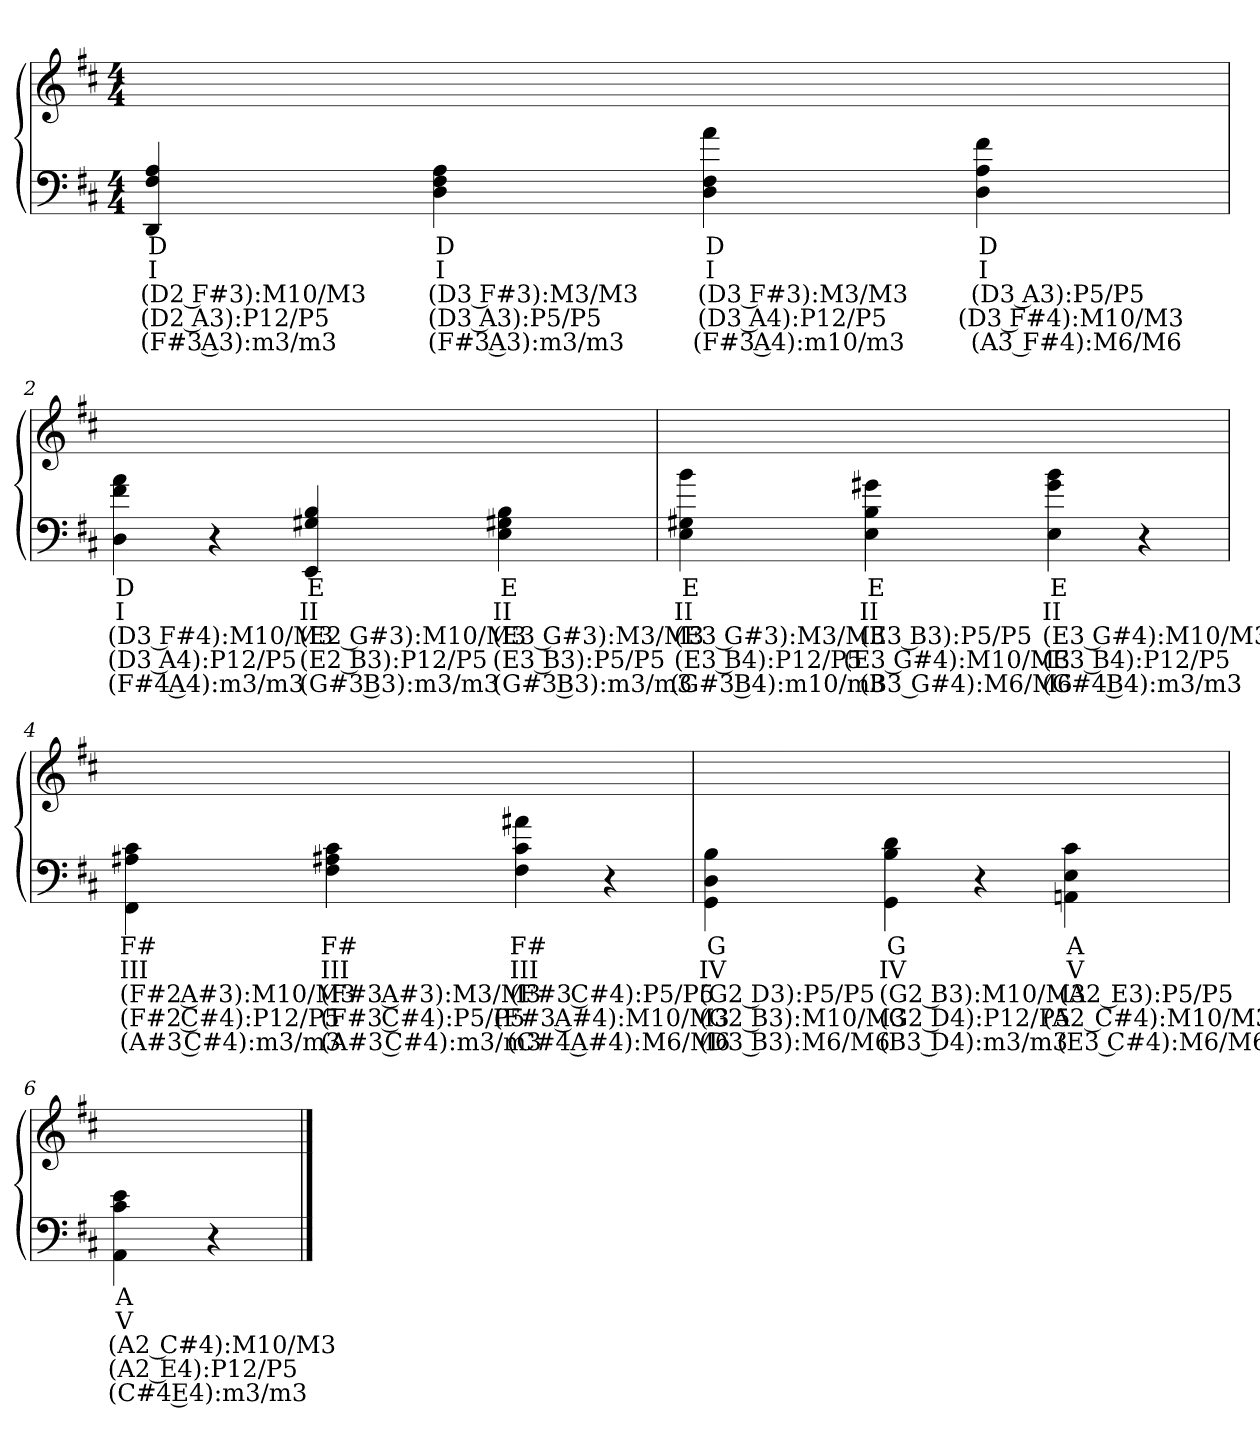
**kern	**text	**text	**text	**text	**text	**kern
*part2	*part2	*part2	*part2	*part2	*part2	*part1
*staff2	*staff2	*staff2	*staff2	*staff2	*staff2	*staff1
*clefF4	*	*	*	*	*	*clefG2
*k[f#c#]	*	*	*	*	*	*k[f#c#]
*D:	*	*	*	*	*	*D:
*M4/4	*	*	*	*	*	*M4/4
*MM60	*	*	*	*	*	*MM60
=1	=1	=1	=1	=1	=1	=1
4DD 4F# 4A	D	I	(D2 F#3):M10/M3	(D2 A3):P12/P5	(F#3 A3):m3/m3	1ryy
4D 4F# 4A	D	I	(D3 F#3):M3/M3	(D3 A3):P5/P5	(F#3 A3):m3/m3	.
4D 4F# 4a	D	I	(D3 F#3):M3/M3	(D3 A4):P12/P5	(F#3 A4):m10/m3	.
4D 4A 4f#	D	I	(D3 A3):P5/P5	(D3 F#4):M10/M3	(A3 F#4):M6/M6	.
=2	=2	=2	=2	=2	=2	=2
4D 4f# 4a	D	I	(D3 F#4):M10/M3	(D3 A4):P12/P5	(F#4 A4):m3/m3	1ryy
4r	.	.	.	.	.	.
4EE 4G#X 4B	E	II	(E2 G#3):M10/M3	(E2 B3):P12/P5	(G#3 B3):m3/m3	.
4E 4G#X 4B	E	II	(E3 G#3):M3/M3	(E3 B3):P5/P5	(G#3 B3):m3/m3	.
=3	=3	=3	=3	=3	=3	=3
4E 4G#X 4b	E	II	(E3 G#3):M3/M3	(E3 B4):P12/P5	(G#3 B4):m10/m3	1ryy
4E 4B 4g#X	E	II	(E3 B3):P5/P5	(E3 G#4):M10/M3	(B3 G#4):M6/M6	.
4E 4g# 4b	E	II	(E3 G#4):M10/M3	(E3 B4):P12/P5	(G#4 B4):m3/m3	.
4r	.	.	.	.	.	.
=4	=4	=4	=4	=4	=4	=4
4FF# 4A#X 4c#	F#	III	(F#2 A#3):M10/M3	(F#2 C#4):P12/P5	(A#3 C#4):m3/m3	1ryy
4F# 4A#X 4c#	F#	III	(F#3 A#3):M3/M3	(F#3 C#4):P5/P5	(A#3 C#4):m3/m3	.
4F# 4c# 4a#X	F#	III	(F#3 C#4):P5/P5	(F#3 A#4):M10/M3	(C#4 A#4):M6/M6	.
4r	.	.	.	.	.	.
=5	=5	=5	=5	=5	=5	=5
4GG 4D 4B	G	IV	(G2 D3):P5/P5	(G2 B3):M10/M3	(D3 B3):M6/M6	1ryy
4GG 4B 4d	G	IV	(G2 B3):M10/M3	(G2 D4):P12/P5	(B3 D4):m3/m3	.
4r	.	.	.	.	.	.
4AAn 4E 4c#	A	V	(A2 E3):P5/P5	(A2 C#4):M10/M3	(E3 C#4):M6/M6	.
=6	=6	=6	=6	=6	=6	=6
4AA 4c# 4e	A	V	(A2 C#4):M10/M3	(A2 E4):P12/P5	(C#4 E4):m3/m3	2ryy
4r	.	.	.	.	.	.
==	==	==	==	==	==	==
*-	*-	*-	*-	*-	*-	*-
